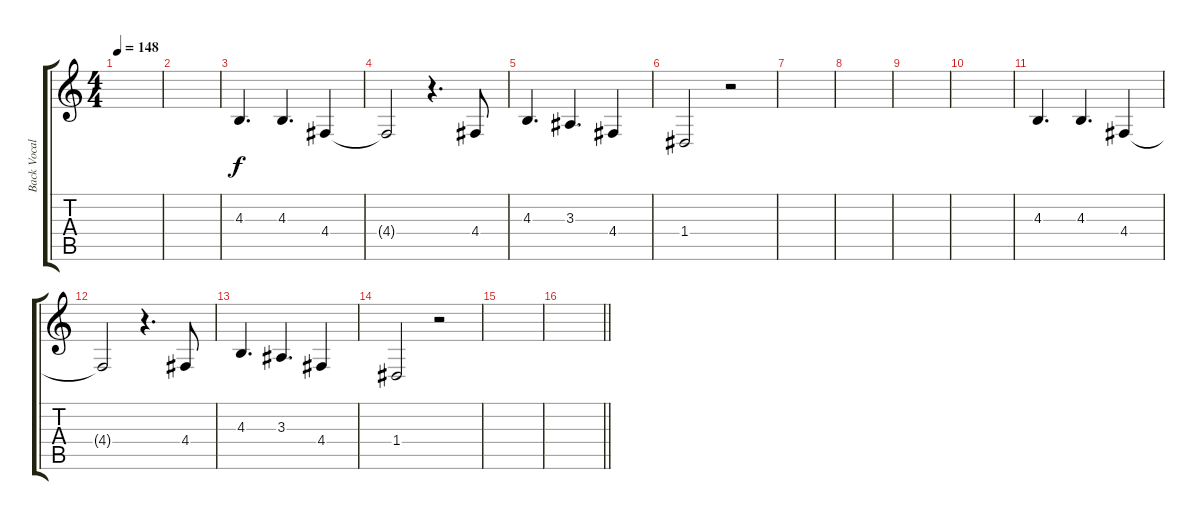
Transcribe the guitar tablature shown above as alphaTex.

\track ("Back Vocals" "Back Vocal") {instrument tenorsax}
\staff {score tabs}
\tuning (E4 B3 G3 D3 A2 E2) {hide}
\ts (4 4)
\tempo 148
\clef g2
\ks c
|
|
4.3.4{d} 4.3.4{d} 4.4.4 |
4.4{t}.2 r.4{d} 4.4.8 |
4.3.4{d} 3.3.4{d} 4.4.4 |
1.4.2 r.2 |
|
|
|
|
4.3.4{d} 4.3.4{d} 4.4.4 |
4.4{t}.2 r.4{d} 4.4.8 |
4.3.4{d} 3.3.4{d} 4.4.4 |
1.4.2 r.2 |
|
\barLineRight lightlight
